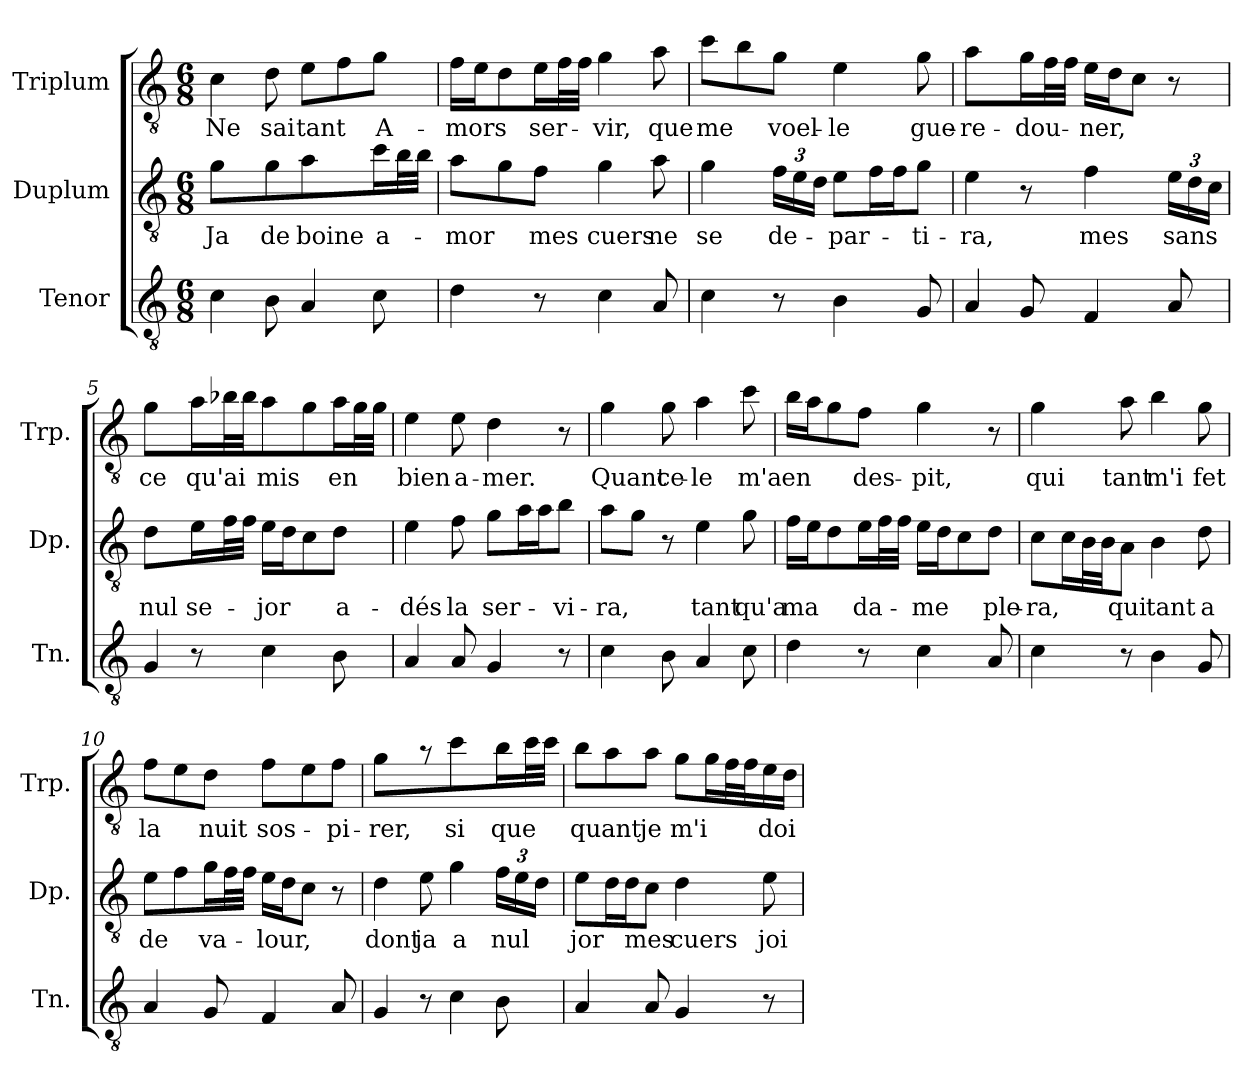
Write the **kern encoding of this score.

**kern	**kern	**text	**kern	**text
*part3	*part2	*part2	*part1	*part1
*staff3	*staff2	*staff2	*staff1	*staff1
*I"Tenor	*I"Duplum	*	*I"Triplum	*
*I'Tn.	*I'Dp.	*	*I'Trp.	*
*clefGv2	*clefGv2	*	*clefGv2	*
*k[]	*k[]	*	*k[]	*
*M6/8	*M6/8	*	*M6/8	*
=1	=1	=1	=1	=1
!	!	!LO:LY:b	!	!LO:LY:b
4c\	4g\	Ja	4c\	Ne
!	!	!LO:LY:b	!	!LO:LY:b
8B\	8g\	de	8d\	sai
!	!	!LO:LY:b	!	!LO:LY:b
4A/	4a\	boine	8e\L	tant
.	.	.	8f\	.
!	!	!LO:LY:b	!	!LO:LY:b
8c\	16cc\LL	a-	8g\J	A-
*	*tremolo	*	*	*
.	32b\	.	.	.
.	32b\JJJ	.	.	.
*	*Xtremolo	*	*	*
=2	=2	=2	=2	=2
!	!	!LO:LY:b	!	!LO:LY:b
4d\	8a\L	-mor	16f\LL	-mors
.	.	.	16e\J	.
.	8g\	.	8d\	.
!	!	!LO:LY:b	!	!LO:LY:b
8r	8f\J	mes	16e\L	ser-
*	*	*	*tremolo	*
.	.	.	32f\	.
.	.	.	32f\JJJ	.
*	*	*	*Xtremolo	*
!	!	!LO:LY:b	!	!LO:LY:b
4c\	4g\	cuers	4g\	-vir,
!	!	!LO:LY:b	!	!LO:LY:b
8A/	8a\	ne	8a\	que
=3	=3	=3	=3	=3
!	!	!LO:LY:b	!	!LO:LY:b
4c\	4g\	se	8cc\L	me
.	.	.	8b\	.
*	*Xbrackettup	*	*	*
!	!	!LO:LY:b	!	!LO:LY:b
8r	24f\LL	de-	8g\J	voel-
.	24e\	.	.	.
.	24d\JJ	.	.	.
!	!	!LO:LY:b	!	!LO:LY:b
4B\	8e\L	-par-	4e\	-le
*	*tremolo	*	*	*
.	16f\	.	.	.
.	16f\	.	.	.
*	*Xtremolo	*	*	*
!	!	!LO:LY:b	!	!LO:LY:b
8G/	8g\J	-ti-	8g\	gue-
=4	=4	=4	=4	=4
!	!	!LO:LY:b	!	!LO:LY:b
4A/	4e\	-ra,	4a\	-re-
!	!	!	!	!LO:LY:b
8G/	8r	.	16g\LL	-dou-
*	*	*	*tremolo	*
.	.	.	32f\	.
.	.	.	32f\JJJ	.
*	*	*	*Xtremolo	*
!	!	!LO:LY:b	!	!LO:LY:b
4F/	4f\	mes	16e\LL	-ner,
.	.	.	16d\J	.
.	.	.	8c\J	.
!	!	!LO:LY:b	!	!
8A/	24e\LL	sans	8r	.
.	24d\	.	.	.
.	24c\JJ	.	.	.
!!LO:LB:g=z
=5	=5	=5	=5	=5
!	!	!LO:LY:b	!	!LO:LY:b
4G/	4d\	nul	4g\	ce
!	!	!LO:LY:b	!	!LO:LY:b
8r	16e\LL	se-	16a\LL	qu'ai
*	*tremolo	*	*	*
*	*	*	*tremolo	*
.	32f\	.	32b-i\	.
.	32f\JJJ	.	32b-i\JJJ	.
*	*	*	*Xtremolo	*
*	*Xtremolo	*	*	*
!	!	!LO:LY:b	!	!LO:LY:b
4c\	16e\LL	-jor	8a\L	mis
.	16d\J	.	.	.
.	8c\	.	8g\	.
!	!	!LO:LY:b	!	!LO:LY:b
8B\	8d\J	a-	16a\L	en
*	*	*	*tremolo	*
.	.	.	32g\	.
.	.	.	32g\JJJ	.
*	*	*	*Xtremolo	*
=6	=6	=6	=6	=6
!	!	!LO:LY:b	!	!LO:LY:b
4A/	4e\	-dés	4e\	bien
!	!	!LO:LY:b	!	!LO:LY:b
8A/	8f\	la	8e\	a-
!	!	!LO:LY:b	!	!LO:LY:b
4G/	8g\L	ser-	4d\	-mer.
*	*tremolo	*	*	*
.	16a\	.	.	.
.	16a\	.	.	.
*	*Xtremolo	*	*	*
!	!	!LO:LY:b	!	!
8r	8b\J	-vi-	8r	.
=7	=7	=7	=7	=7
!	!	!LO:LY:b	!	!LO:LY:b
4c\	8a\L	-ra,	4g\	Quant
.	8g\J	.	.	.
!	!	!	!	!LO:LY:b
8B\	8r	.	8g\	ce-
!	!	!LO:LY:b	!	!LO:LY:b
4A/	4e\	tant	4a\	-le
!	!	!LO:LY:b	!	!LO:LY:b
8c\	8g\	qu'a	8cc\	m'a
=8	=8	=8	=8	=8
!	!	!LO:LY:b	!	!LO:LY:b
4d\	16f\LL	ma	16b\LL	en
.	16e\J	.	16a\J	.
.	8d\	.	8g\	.
!	!	!LO:LY:b	!	!LO:LY:b
8r	16e\L	da-	8f\J	des-
*	*tremolo	*	*	*
.	32f\	.	.	.
.	32f\JJJ	.	.	.
*	*Xtremolo	*	*	*
!	!	!LO:LY:b	!	!LO:LY:b
4c\	16e\LL	-me	4g\	-pit,
.	16d\J	.	.	.
.	8c\	.	.	.
!	!	!LO:LY:b	!	!
8A/	8d\J	ple-	8r	.
=9	=9	=9	=9	=9
!	!	!LO:LY:b	!	!LO:LY:b
4c\	8c\L	-ra,	4g\	qui
.	16c\L	.	.	.
*	*tremolo	*	*	*
.	32B\	.	.	.
.	32B\JJJ	.	.	.
*	*Xtremolo	*	*	*
!	!	!LO:LY:b	!	!LO:LY:b
8r	8A\J	qui	8a\	tant
!	!	!LO:LY:b	!	!LO:LY:b
4B\	4B\	tant	4b\	m'i
!	!	!LO:LY:b	!	!LO:LY:b
8G/	8d\	a	8g\	fet
!!LO:LB:g=z
=10	=10	=10	=10	=10
!	!	!LO:LY:b	!	!LO:LY:b
4A/	8e\L	de	8f\L	la
.	8f\	.	8e\	.
!	!	!LO:LY:b	!	!LO:LY:b
8G/	16g\L	va-	8d\J	nuit
*	*tremolo	*	*	*
.	32f\	.	.	.
.	32f\JJJ	.	.	.
*	*Xtremolo	*	*	*
!	!	!LO:LY:b	!	!LO:LY:b
4F/	16e\LL	-lour,	8f\L	sos-
.	16d\J	.	.	.
.	8c\J	.	8e\	.
!	!	!	!	!LO:LY:b
8A/	8r	.	8f\J	-pi-
=11	=11	=11	=11	=11
!	!	!LO:LY:b	!	!LO:LY:b
4G/	4d\	dont	4g\	-rer,
!	!	!LO:LY:b	!	!
8r	8e\	ja	8r	.
!	!	!LO:LY:b	!	!LO:LY:b
4c\	4g\	a	4cc\	si
!	!	!LO:LY:b	!	!LO:LY:b
8B\	24f\LL	nul	16b\LL	que
.	24e\	.	.	.
*	*	*	*tremolo	*
.	.	.	32cc\	.
.	24d\JJ	.	.	.
.	.	.	32cc\JJJ	.
*	*	*	*Xtremolo	*
=12	=12	=12	=12	=12
!	!	!LO:LY:b	!	!LO:LY:b
4A/	8e\L	jor	8b\L	quant
*	*tremolo	*	*	*
.	16d\	.	8a\	.
.	16d\	.	.	.
*	*Xtremolo	*	*	*
!	!	!LO:LY:b	!	!LO:LY:b
8A/	8c\J	mes	8a\J	je
!	!	!LO:LY:b	!	!LO:LY:b
4G/	4d\	cuers	8g\L	m'i
.	.	.	16g\L	.
*	*	*	*tremolo	*
.	.	.	32f\	.
.	.	.	32f\	.
*	*	*	*Xtremolo	*
!	!	!LO:LY:b	!	!LO:LY:b
8r	8e\	joi-	16e\	doi
.	.	.	16d\JJ	.
=	=	=	=	=
*-	*-	*-	*-	*-
